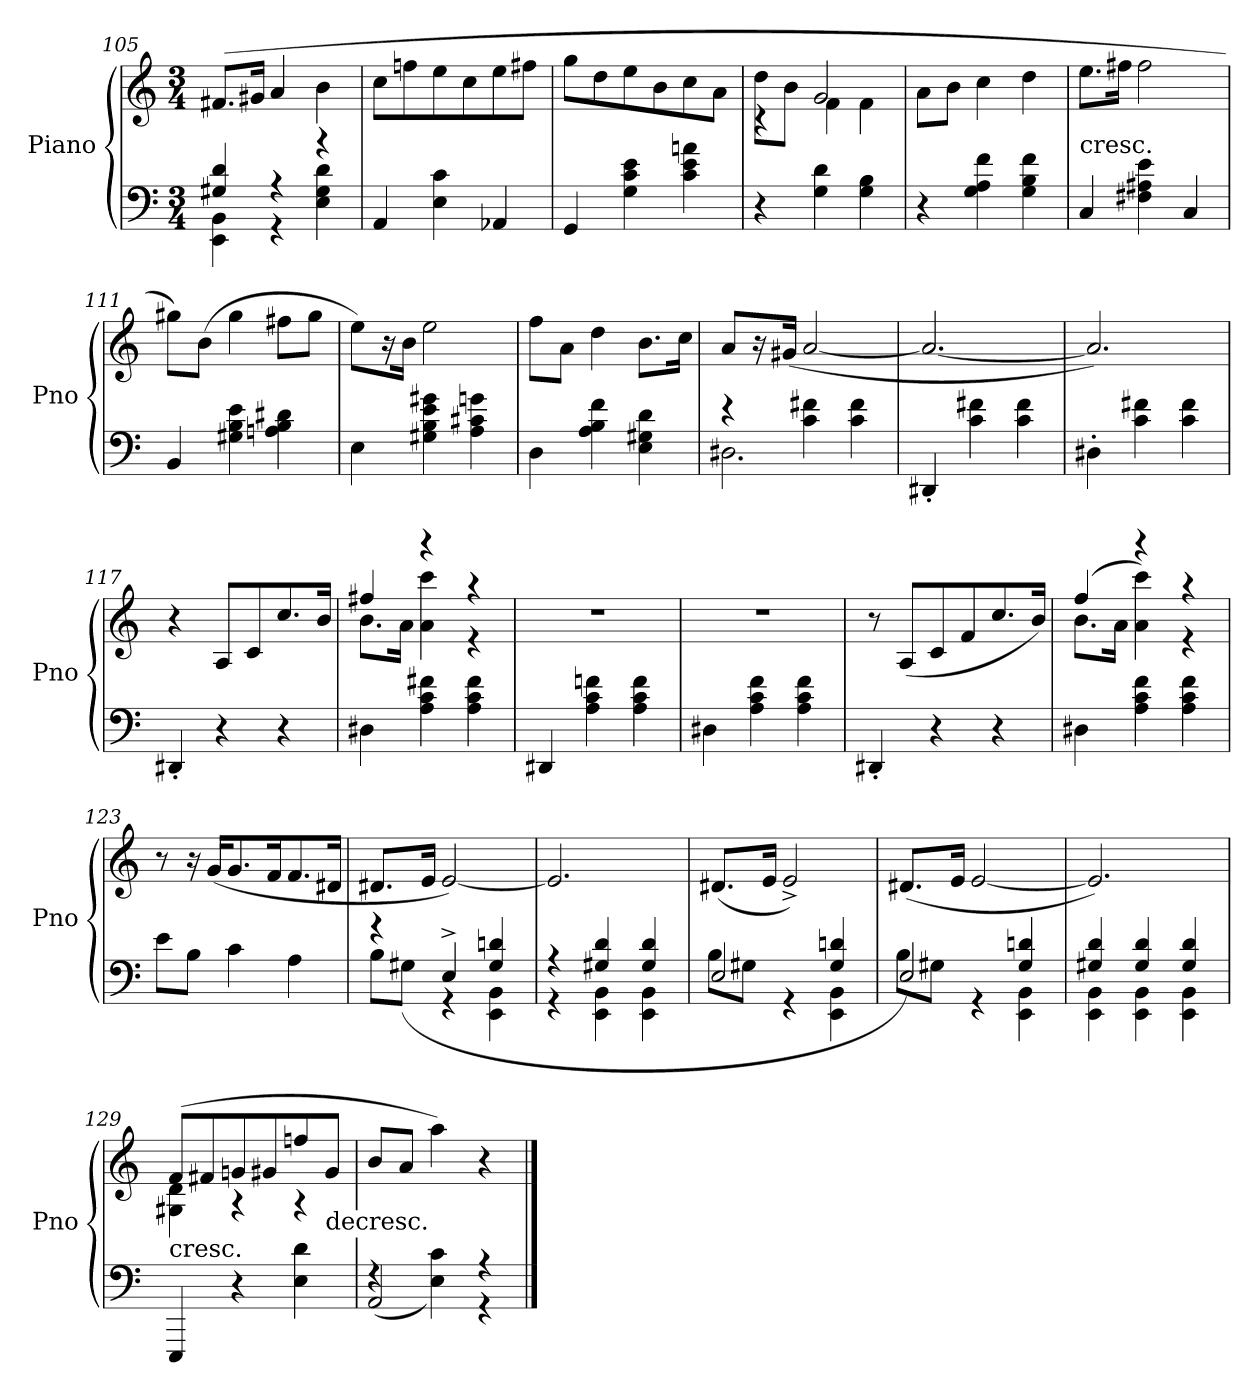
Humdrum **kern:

**kern	**kern
*part1	*part1
*staff2	*staff1
*I"Piano	*
*I'Pno	*
*clefF4	*clefG2
*k[]	*k[]
*M3/4	*M3/4
=105	=105
*^	*
4G#X/ 4d/	4EE\ 4BB\	(8.f#X/L
.	.	16g#X/Jk
4r	4r	4a/
4r	4E\ 4G#\ 4d\	4b\
*v	*v	*
=106	=106
4AA/	8cc\L
.	8ffn\
4E\ 4c\	8ee\
.	8cc\
4AA-X/	8ee\
.	8ff#X\J
=107	=107
4GG/	8gg\L
.	8dd\
4G\ 4c\ 4e\	8ee\
.	8b\
4c\ 4e\ 4an\	8cc\
.	8a\J
=108	=108
*	*^
4r	8dd\L	4r
.	8b\J	.
4G\ 4d\	2g/	4f\
4G\ 4B\	.	4f\
*	*v	*v
=109	=109
4r	8a\L
.	8b\J
4G\ 4A\ 4f\	4cc\
4G\ 4B\ 4f\	4dd\
=110	=110
!	!LO:TX:c:t=cresc.
4C/	8.ee\L
.	16ff#X\Jk
4F#X\ 4A#X\ 4e\	2ff#\
4C/	.
=111	=111
4BB/	8gg#X\L)
.	(8b\J
4G#X\ 4B\ 4e\	4gg#\
4An\ 4B\ 4d#X\	8ff#X\L
.	8gg#\J
=112	=112
4E\	8ee\L)
.	16r
.	16b\Jk
4G#X\ 4B\ 4e\ 4g#X\	2ee\
4A\ 4c#X\ 4gn\	.
=113	=113
4D\	8ff\L
.	8a\J
4A\ 4B\ 4f\	4dd\
4E\ 4G#X\ 4d\	8.b\L
.	16cc\Jk
=114	=114
*^	*
4r	2.D#X\	8a/L
.	.	16r
.	.	(16g#X/Jk
4c\ 4f#X\	.	[2a/
4c\ 4f#\	.	.
*v	*v	*
=115	=115
4DD#X'/	2.a/_
4c\ 4f#X\	.
4c\ 4f#\	.
=116	=116
4D#X'\	2.a/])
4c\ 4f#X\	.
4c\ 4f#\	.
=117	=117
4DD#X'/	4r
4r	8A/L
.	8c/
4r	8.cc/
.	16b/Jk
=118	=118
*	*^
4D#X\	4ff#X/	8.b\L
.	.	16a\Jk
4A\ 4c\ 4f#X\	4r	4a\ 4ccc\
4A\ 4c\ 4f#\	4r	4r
*	*v	*v
=119	=119
4DD#X/	2.r
4A\ 4c\ 4fn\	.
4A\ 4c\ 4f\	.
=120	=120
4D#X\	2.r
4A\ 4c\ 4f\	.
4A\ 4c\ 4f\	.
=121	=121
4DD#X'/	8r
.	(8A/L
4r	8c/
.	8f/
4r	8.cc/
.	16b/Jk)
=122	=122
*	*^
4D#X\	(4ff/	8.b\L
.	.	16a\Jk
4A\ 4c\ 4f\	4r	4a\ 4ccc\)
4A\ 4c\ 4f\	4r	4r
*	*v	*v
=123	=123
8e\L	8r
8B\J	16r
.	(16g/KL
4c\	8.g/
.	16f/K
4A\	8.f/
.	16d#X/Jk
=124	=124
*^	*
4r	8B\L	8.d#X/L
.	(8G#X\J	.
.	.	16e/Jk
4E^/	4r	[2e/)
4G#/ 4dn/	4EE\ 4BB\	.
=125	=125	=125
4r	4r	2.e/]
4G#X/ 4d/	4EE\ 4BB\	.
4G#/ 4d/	4EE\ 4BB\	.
=126	=126	=126
2E/	8B\L	(8.d#X/L
.	8G#X\J	.
.	.	16e/Jk
.	4r	2e^/)
4G#/ 4dn/	4EE\ 4BB\	.
=127	=127	=127
2E/)	8B\L	(8.d#X/L
.	8G#X\J	.
.	.	16e/Jk
.	4r	[2e/
4G#/ 4dn/	4EE\ 4BB\	.
=128	=128	=128
4G#X/ 4d/	4EE\ 4BB\	2.e/])
4G#/ 4d/	4EE\ 4BB\	.
4G#/ 4d/	4EE\ 4BB\	.
=129	=129	=129
*	*	*^
!	!	!LO:TX:c:t=cresc.	!
*v	*v	*	*
4EEE/	(8f/L	4G#X\ 4d\
.	8f#X/	.
4r	8gn/	4r
.	8g#X/	.
4E\ 4d\	8ffn/	4r
!	!LO:TX:c:t=decresc.	!
.	8g#/J	.
*	*v	*v
=130	=130
*^	*
4r	(2AA/	8b/L
.	.	8a/J
4E\ 4c\)	.	4aa\)
4r	4r	4r
*v	*v	*
==	==
*-	*-
